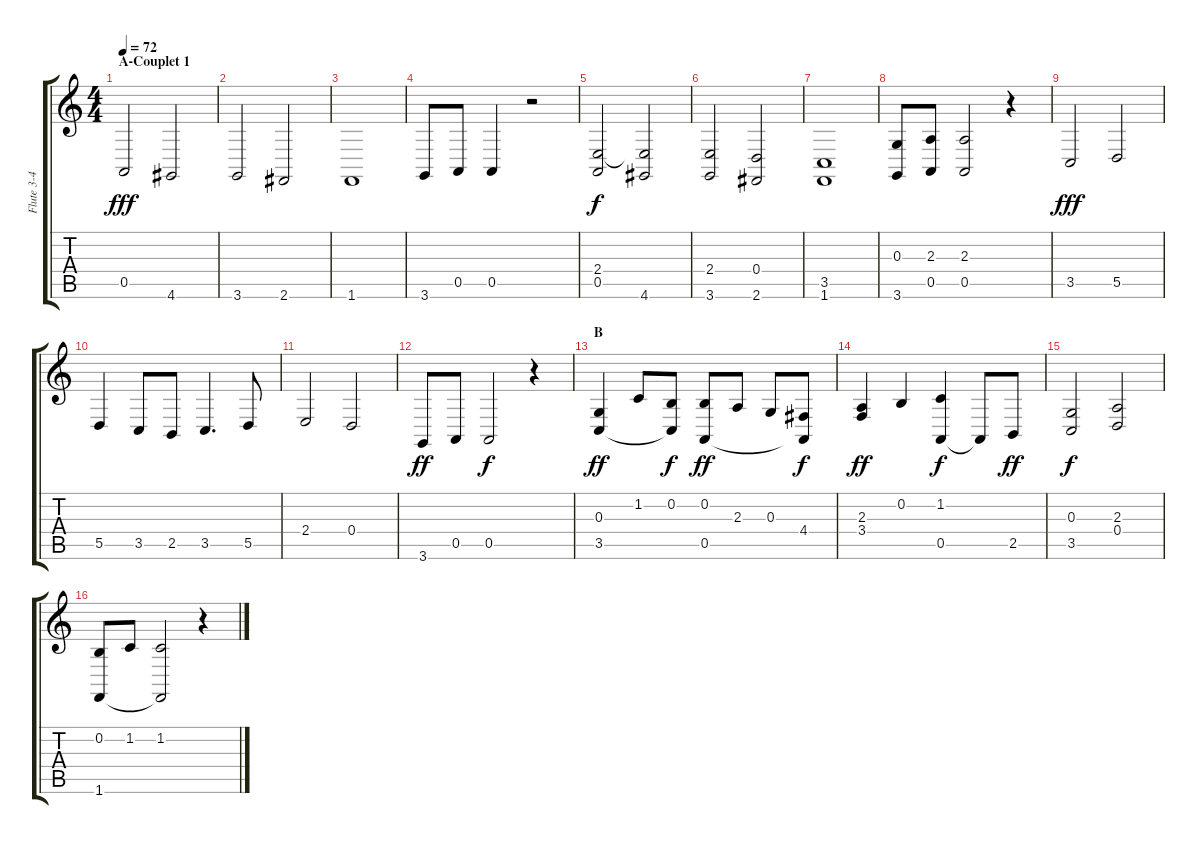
\track ("Flute 3-4" "Flute 3-4") {instrument recorder}
\staff {score tabs}
\tuning (E4 B3 G3 D3 A2 E2) {hide}
\ts (4 4)
\section ("" "A-Couplet 1")
\tempo 72
\clef g2
\ks c
0.5.2{dy fff} 4.6.2 |
3.6.2 2.6.2 |
1.6.1 |
3.6.8 0.5.8 0.5.4 r.2 |
(2.4 0.5).2{dy f} (2.4{t} 4.6).2 |
(2.4 3.6).2 (0.4 2.6).2 |
(3.5 1.6).1 |
(0.3 3.6).8 (2.3 0.5).8 (2.3 0.5).2 r.4 |
3.5.2{dy fff} 5.5.2 |
5.5.4 3.5.8 2.5.8 3.5.4{d} 5.5.8 |
2.4.2 0.4.2 |
3.6.8{dy ff} 0.5.8 0.5.2{dy f} r.4 |
\section ("" "B")
(0.3 3.5).4{dy ff} 1.2.8 (0.2 3.5{t}).8{dy f} (0.2 0.5).8{dy ff} 2.3.8 0.3.8 (4.4 0.5{t}).8{dy f} |
(2.3 3.4).4{dy ff} 0.2.4 (1.2 0.5).4{dy f} 0.5{t}.8 2.5.8{dy ff} |
(0.3 3.5).2{dy f} (2.3 0.4).2 |
(0.2 1.6).8 1.2.8 (1.2 1.6{t}).2 r.4
